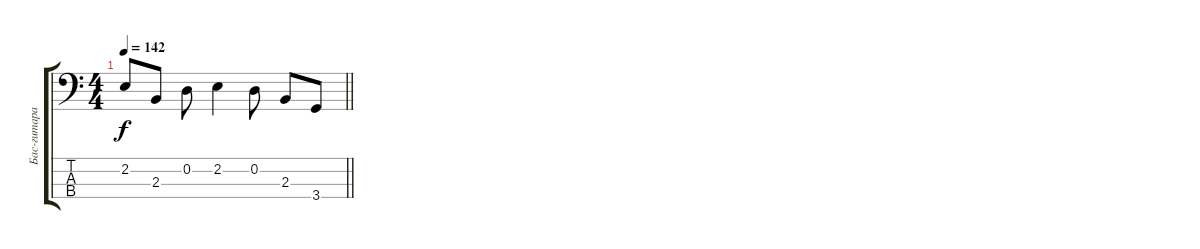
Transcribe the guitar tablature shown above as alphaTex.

\track ("Бас-гитара" "Бас-гитара") {instrument electricbassfinger}
\staff {score tabs}
\tuning (G2 D2 A1 E1) {hide}
\ts (4 4)
\tempo 142
\clef f4
\barLineRight lightlight
\ks c
2.2.8{dy f} 2.3.8 0.2.8 2.2.4 0.2.8 2.3.8 3.4.8
